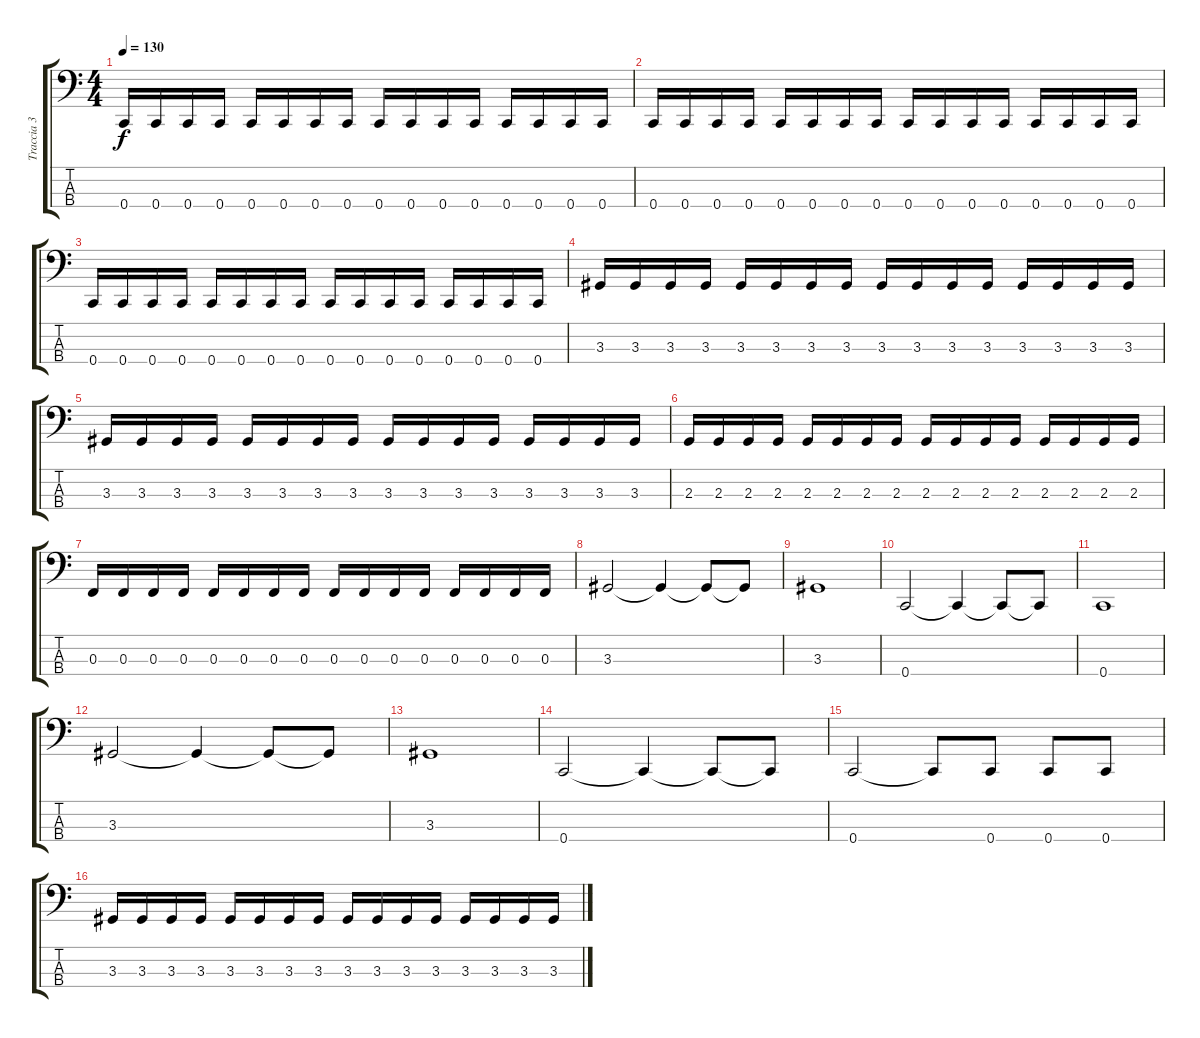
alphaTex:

\track ("Traccia 3" "Traccia 3") {instrument electricbassfinger}
\staff {score tabs}
\tuning (Eb2 Bb1 F1 C1) {hide}
\ts (4 4)
\tempo 130
\clef f4
\ks c
0.4.16{dy f} 0.4.16 0.4.16 0.4.16 0.4.16 0.4.16 0.4.16 0.4.16 0.4.16 0.4.16 0.4.16 0.4.16 0.4.16 0.4.16 0.4.16 0.4.16 |
0.4.16 0.4.16 0.4.16 0.4.16 0.4.16 0.4.16 0.4.16 0.4.16 0.4.16 0.4.16 0.4.16 0.4.16 0.4.16 0.4.16 0.4.16 0.4.16 |
0.4.16 0.4.16 0.4.16 0.4.16 0.4.16 0.4.16 0.4.16 0.4.16 0.4.16 0.4.16 0.4.16 0.4.16 0.4.16 0.4.16 0.4.16 0.4.16 |
3.3.16 3.3.16 3.3.16 3.3.16 3.3.16 3.3.16 3.3.16 3.3.16 3.3.16 3.3.16 3.3.16 3.3.16 3.3.16 3.3.16 3.3.16 3.3.16 |
3.3.16 3.3.16 3.3.16 3.3.16 3.3.16 3.3.16 3.3.16 3.3.16 3.3.16 3.3.16 3.3.16 3.3.16 3.3.16 3.3.16 3.3.16 3.3.16 |
2.3.16 2.3.16 2.3.16 2.3.16 2.3.16 2.3.16 2.3.16 2.3.16 2.3.16 2.3.16 2.3.16 2.3.16 2.3.16 2.3.16 2.3.16 2.3.16 |
0.3.16 0.3.16 0.3.16 0.3.16 0.3.16 0.3.16 0.3.16 0.3.16 0.3.16 0.3.16 0.3.16 0.3.16 0.3.16 0.3.16 0.3.16 0.3.16 |
3.3.2 3.3{t}.4 3.3{t}.8 3.3{t}.8 |
3.3.1 |
0.4.2 0.4{t}.4 0.4{t}.8 0.4{t}.8 |
0.4.1 |
3.3.2 3.3{t}.4 3.3{t}.8 3.3{t}.8 |
3.3.1 |
0.4.2 0.4{t}.4 0.4{t}.8 0.4{t}.8 |
0.4.2 0.4{t}.8 0.4.8 0.4.8 0.4.8 |
3.3.16 3.3.16 3.3.16 3.3.16 3.3.16 3.3.16 3.3.16 3.3.16 3.3.16 3.3.16 3.3.16 3.3.16 3.3.16 3.3.16 3.3.16 3.3.16
